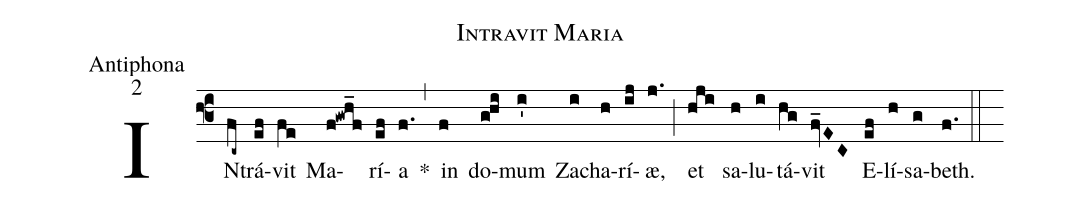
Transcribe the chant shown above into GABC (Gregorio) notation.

name:Intravit Maria;
office-part:Antiphona;
mode:2;
%%
(f3) IN(fc~)trá(ef)vit(fe) Ma(f!gwh_f)rí(ef)a(f.) *(,) in(f) do(g!hi)mum(i') Za(i)cha(h)rí(ij)æ,(j.) (;) et(hji) sa(h)lu(i)tá(hg)vit(fv_EC) E(ef)lí(h)sa(g)beth.(f.) (::)
